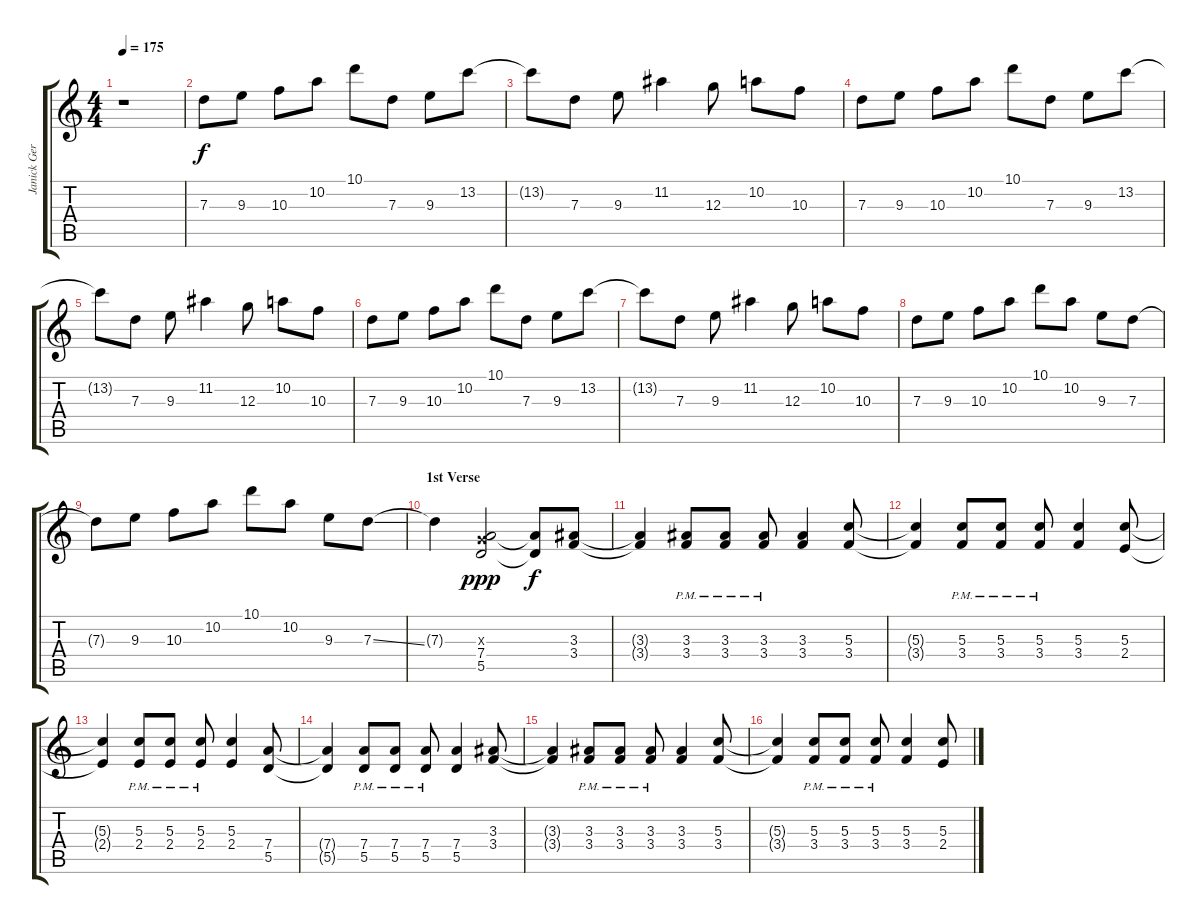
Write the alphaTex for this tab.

\track ("Janick Gers" "Janick Ger") {instrument overdrivenguitar}
\staff {score tabs}
\tuning (E4 B3 G3 D3 A2 E2) {hide}
\ts (4 4)
\tempo 175
\clef g2
\ks c
r.1{dy f instrument overdrivenguitar} |
7.3.8 9.3.8 10.3.8 10.2.8 10.1.8 7.3.8 9.3.8 13.2.8 |
13.2{t}.8 7.3.8 9.3.8 11.2.4 12.3.8 10.2.8 10.3.8 |
7.3.8 9.3.8 10.3.8 10.2.8 10.1.8 7.3.8 9.3.8 13.2.8 |
13.2{t}.8 7.3.8 9.3.8 11.2.4 12.3.8 10.2.8 10.3.8 |
7.3.8 9.3.8 10.3.8 10.2.8 10.1.8 7.3.8 9.3.8 13.2.8 |
13.2{t}.8 7.3.8 9.3.8 11.2.4 12.3.8 10.2.8 10.3.8 |
7.3.8 9.3.8 10.3.8 10.2.8 10.1.8 10.2.8 9.3.8 7.3.8 |
7.3{t}.8 9.3.8 10.3.8 10.2.8 10.1.8 10.2.8 9.3.8 7.3{ss}.8 |
\section ("" "1st Verse")
7.3{t}.4 (0.3{x} 7.4 5.5).2{dy ppp} (7.4{t} 5.5{t}).8{dy f} (3.3 3.4).8 |
(3.3{t} 3.4{t}).4 (3.3{pm} 3.4{pm}).8 (3.3{pm} 3.4{pm}).8 (3.3{pm} 3.4{pm}).8 (3.3 3.4).4 (5.3 3.4).8 |
(5.3{t} 3.4{t}).4 (5.3{pm} 3.4{pm}).8 (5.3{pm} 3.4{pm}).8 (5.3{pm} 3.4{pm}).8 (5.3 3.4).4 (5.3 2.4).8 |
(5.3{t} 2.4{t}).4 (5.3{pm} 2.4{pm}).8 (5.3{pm} 2.4{pm}).8 (5.3{pm} 2.4{pm}).8 (5.3 2.4).4 (7.4 5.5).8 |
(7.4{t} 5.5{t}).4 (7.4{pm} 5.5{pm}).8 (7.4{pm} 5.5{pm}).8 (7.4{pm} 5.5{pm}).8 (7.4 5.5).4 (3.3 3.4).8 |
(3.3{t} 3.4{t}).4 (3.3{pm} 3.4{pm}).8 (3.3{pm} 3.4{pm}).8 (3.3{pm} 3.4{pm}).8 (3.3 3.4).4 (5.3 3.4).8 |
(5.3{t} 3.4{t}).4 (5.3{pm} 3.4{pm}).8 (5.3{pm} 3.4{pm}).8 (5.3{pm} 3.4{pm}).8 (5.3 3.4).4 (5.3 2.4).8
